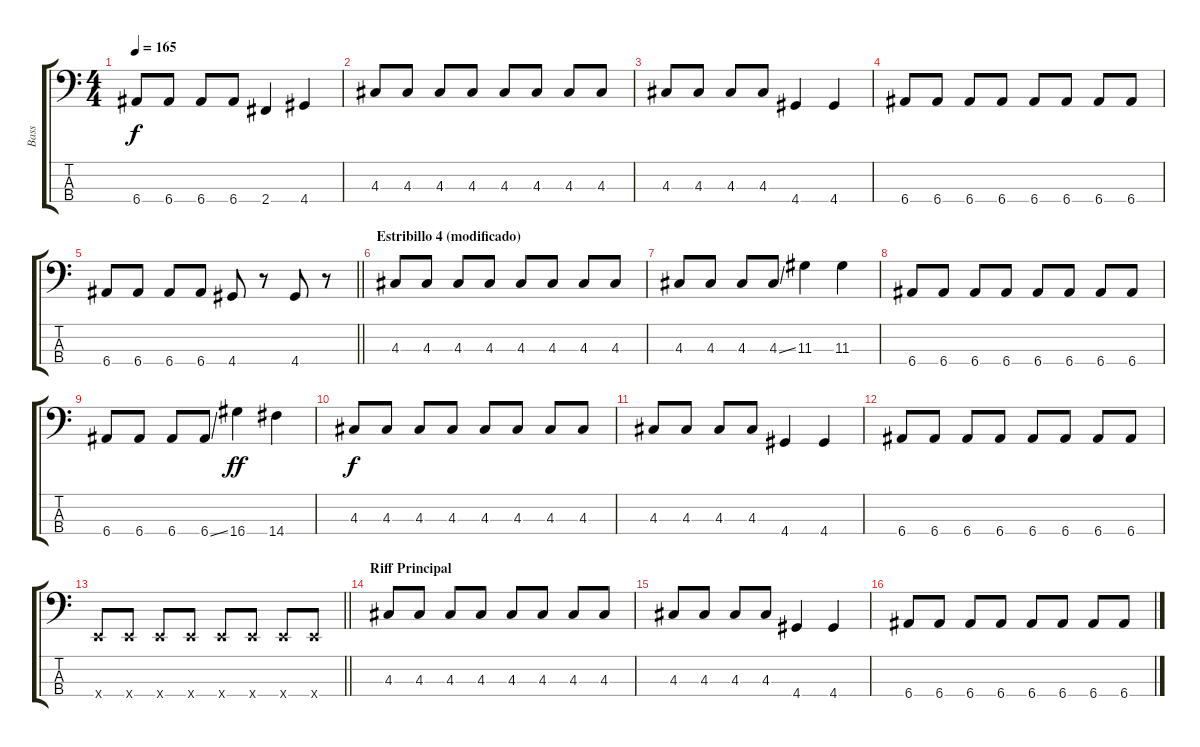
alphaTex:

\track ("Bass" "Bass") {instrument electricbassfinger}
\staff {score tabs}
\tuning (G2 D2 A1 E1) {hide}
\ts (4 4)
\tempo 165
\clef f4
\ks c
6.4.8{dy f} 6.4.8 6.4.8 6.4.8 2.4.4 4.4.4 |
4.3.8 4.3.8 4.3.8 4.3.8 4.3.8 4.3.8 4.3.8 4.3.8 |
4.3.8 4.3.8 4.3.8 4.3.8 4.4.4 4.4.4 |
6.4.8 6.4.8 6.4.8 6.4.8 6.4.8 6.4.8 6.4.8 6.4.8 |
\barLineRight lightlight
6.4.8 6.4.8 6.4.8 6.4.8 4.4.8 r.8 4.4.8 r.8 |
\section ("" "Estribillo 4 (modificado)")
4.3.8 4.3.8 4.3.8 4.3.8 4.3.8 4.3.8 4.3.8 4.3.8 |
4.3.8 4.3.8 4.3.8 4.3{ss}.8 11.3.4 11.3.4 |
6.4.8 6.4.8 6.4.8 6.4.8 6.4.8 6.4.8 6.4.8 6.4.8 |
6.4.8 6.4.8 6.4.8 6.4{ss}.8 16.4.4{dy ff} 14.4.4 |
4.3.8{dy f} 4.3.8 4.3.8 4.3.8 4.3.8 4.3.8 4.3.8 4.3.8 |
4.3.8 4.3.8 4.3.8 4.3.8 4.4.4 4.4.4 |
6.4.8 6.4.8 6.4.8 6.4.8 6.4.8 6.4.8 6.4.8 6.4.8 |
\barLineRight lightlight
0.4{x}.8 0.4{x}.8 0.4{x}.8 0.4{x}.8 0.4{x}.8 0.4{x}.8 0.4{x}.8 0.4{x}.8 |
\section ("" "Riff Principal")
4.3.8 4.3.8 4.3.8 4.3.8 4.3.8 4.3.8 4.3.8 4.3.8 |
4.3.8 4.3.8 4.3.8 4.3.8 4.4.4 4.4.4 |
6.4.8 6.4.8 6.4.8 6.4.8 6.4.8 6.4.8 6.4.8 6.4.8
